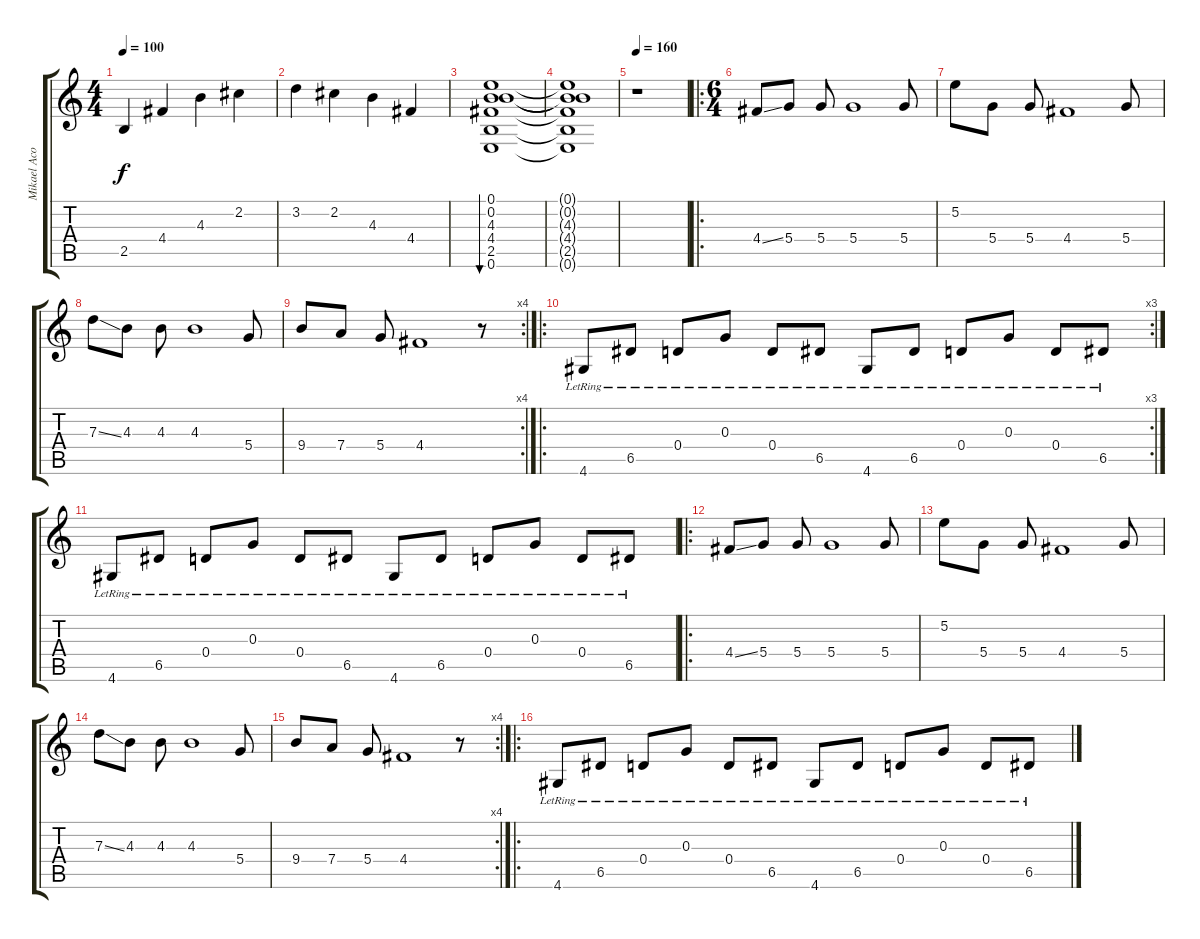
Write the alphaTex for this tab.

\track ("Mikael Acoustic" "Mikael Aco") {instrument acousticguitarsteel}
\staff {score tabs}
\tuning (E4 B3 G3 D3 A2 E2) {hide}
\ts (4 4)
\tempo 100
\clef g2
\ks c
2.5.4{dy f} 4.4.4 4.3.4 2.2.4 |
3.2.4 2.2.4 4.3.4 4.4.4 |
(0.1 0.2 4.3 4.4 2.5 0.6).1{bu 240} |
(0.1{t} 0.2{t} 4.3{t} 4.4{t} 2.5{t} 0.6{t}).1 |
\tempo 160
r.1{volume 14 balance 16} |
\ro
\ts (6 4)
4.4{ss}.8 5.4.8 5.4.8 5.4.1 5.4.8 |
5.2.8 5.4.8 5.4.8 4.4.1 5.4.8 |
7.3{ss}.8 4.3.8 4.3.8 4.3.1 5.4.8 |
\rc 4
9.4.8 7.4.8 5.4.8 4.4.1 r.8 |
\ro
\rc 3
4.6{lr}.8{balance 16} 6.5{lr}.8 0.4{lr}.8 0.3{lr}.8 0.4{lr}.8 6.5{lr}.8 4.6{lr}.8 6.5{lr}.8 0.4{lr}.8 0.3{lr}.8 0.4{lr}.8 6.5{lr}.8 |
4.6{lr}.8{balance 16} 6.5{lr}.8 0.4{lr}.8 0.3{lr}.8 0.4{lr}.8 6.5{lr}.8 4.6{lr}.8 6.5{lr}.8 0.4{lr}.8 0.3{lr}.8 0.4{lr}.8 6.5{lr}.8 |
\ro
4.4{ss}.8{balance 16} 5.4.8 5.4.8 5.4.1 5.4.8 |
5.2.8 5.4.8 5.4.8 4.4.1 5.4.8 |
7.3{ss}.8 4.3.8 4.3.8 4.3.1 5.4.8 |
\rc 4
9.4.8 7.4.8 5.4.8 4.4.1 r.8 |
\ro
4.6{lr}.8{balance 16} 6.5{lr}.8 0.4{lr}.8 0.3{lr}.8 0.4{lr}.8 6.5{lr}.8 4.6{lr}.8 6.5{lr}.8 0.4{lr}.8 0.3{lr}.8 0.4{lr}.8 6.5{lr}.8
